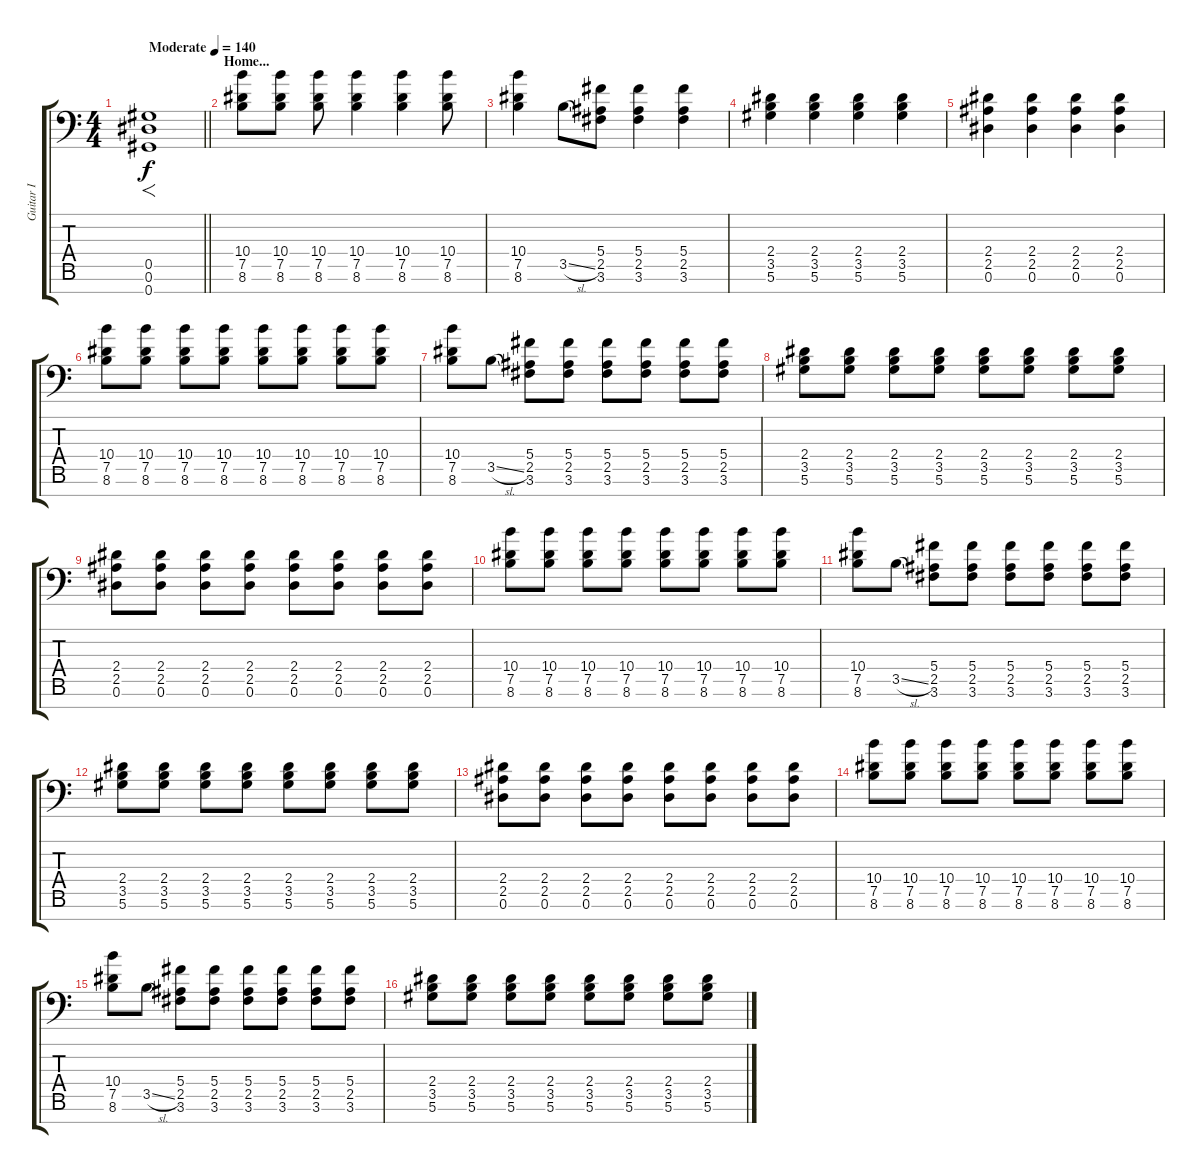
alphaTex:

\track ("Guitar I" "Guitar I") {instrument distortionguitar}
\staff {score tabs}
\tuning (Eb4 Bb3 Gb3 Db3 Ab2 Eb2 Ab1) {hide}
\ts (4 4)
\tempo (140 "Moderate")
\clef f4
\barLineRight lightlight
\ks c
(0.5 0.6 0.7).1{f dy f instrument distortionguitar} |
\section ("" "Home...")
(10.4 7.5 8.6).8 (10.4 7.5 8.6).8 (10.4 7.5 8.6).8 (10.4 7.5 8.6).4 (10.4 7.5 8.6).4 (10.4 7.5 8.6).8 |
(10.4 7.5 8.6).4 3.5{sl}.8 (5.4 2.5 3.6).8 (5.4 2.5 3.6).4 (5.4 2.5 3.6).4 |
(2.4 3.5 5.6).4 (2.4 3.5 5.6).4 (2.4 3.5 5.6).4 (2.4 3.5 5.6).4 |
(2.4 2.5 0.6).4 (2.4 2.5 0.6).4 (2.4 2.5 0.6).4 (2.4 2.5 0.6).4 |
(10.4 7.5 8.6).8 (10.4 7.5 8.6).8 (10.4 7.5 8.6).8 (10.4 7.5 8.6).8 (10.4 7.5 8.6).8 (10.4 7.5 8.6).8 (10.4 7.5 8.6).8 (10.4 7.5 8.6).8 |
(10.4 7.5 8.6).8 3.5{sl}.8 (5.4 2.5 3.6).8 (5.4 2.5 3.6).8 (5.4 2.5 3.6).8 (5.4 2.5 3.6).8 (5.4 2.5 3.6).8 (5.4 2.5 3.6).8 |
(2.4 3.5 5.6).8 (2.4 3.5 5.6).8 (2.4 3.5 5.6).8 (2.4 3.5 5.6).8 (2.4 3.5 5.6).8 (2.4 3.5 5.6).8 (2.4 3.5 5.6).8 (2.4 3.5 5.6).8 |
(2.4 2.5 0.6).8 (2.4 2.5 0.6).8 (2.4 2.5 0.6).8 (2.4 2.5 0.6).8 (2.4 2.5 0.6).8 (2.4 2.5 0.6).8 (2.4 2.5 0.6).8 (2.4 2.5 0.6).8 |
(10.4 7.5 8.6).8 (10.4 7.5 8.6).8 (10.4 7.5 8.6).8 (10.4 7.5 8.6).8 (10.4 7.5 8.6).8 (10.4 7.5 8.6).8 (10.4 7.5 8.6).8 (10.4 7.5 8.6).8 |
(10.4 7.5 8.6).8 3.5{sl}.8 (5.4 2.5 3.6).8 (5.4 2.5 3.6).8 (5.4 2.5 3.6).8 (5.4 2.5 3.6).8 (5.4 2.5 3.6).8 (5.4 2.5 3.6).8 |
(2.4 3.5 5.6).8 (2.4 3.5 5.6).8 (2.4 3.5 5.6).8 (2.4 3.5 5.6).8 (2.4 3.5 5.6).8 (2.4 3.5 5.6).8 (2.4 3.5 5.6).8 (2.4 3.5 5.6).8 |
(2.4 2.5 0.6).8 (2.4 2.5 0.6).8 (2.4 2.5 0.6).8 (2.4 2.5 0.6).8 (2.4 2.5 0.6).8 (2.4 2.5 0.6).8 (2.4 2.5 0.6).8 (2.4 2.5 0.6).8 |
(10.4 7.5 8.6).8 (10.4 7.5 8.6).8 (10.4 7.5 8.6).8 (10.4 7.5 8.6).8 (10.4 7.5 8.6).8 (10.4 7.5 8.6).8 (10.4 7.5 8.6).8 (10.4 7.5 8.6).8 |
(10.4 7.5 8.6).8 3.5{sl}.8 (5.4 2.5 3.6).8 (5.4 2.5 3.6).8 (5.4 2.5 3.6).8 (5.4 2.5 3.6).8 (5.4 2.5 3.6).8 (5.4 2.5 3.6).8 |
(2.4 3.5 5.6).8 (2.4 3.5 5.6).8 (2.4 3.5 5.6).8 (2.4 3.5 5.6).8 (2.4 3.5 5.6).8 (2.4 3.5 5.6).8 (2.4 3.5 5.6).8 (2.4 3.5 5.6).8
